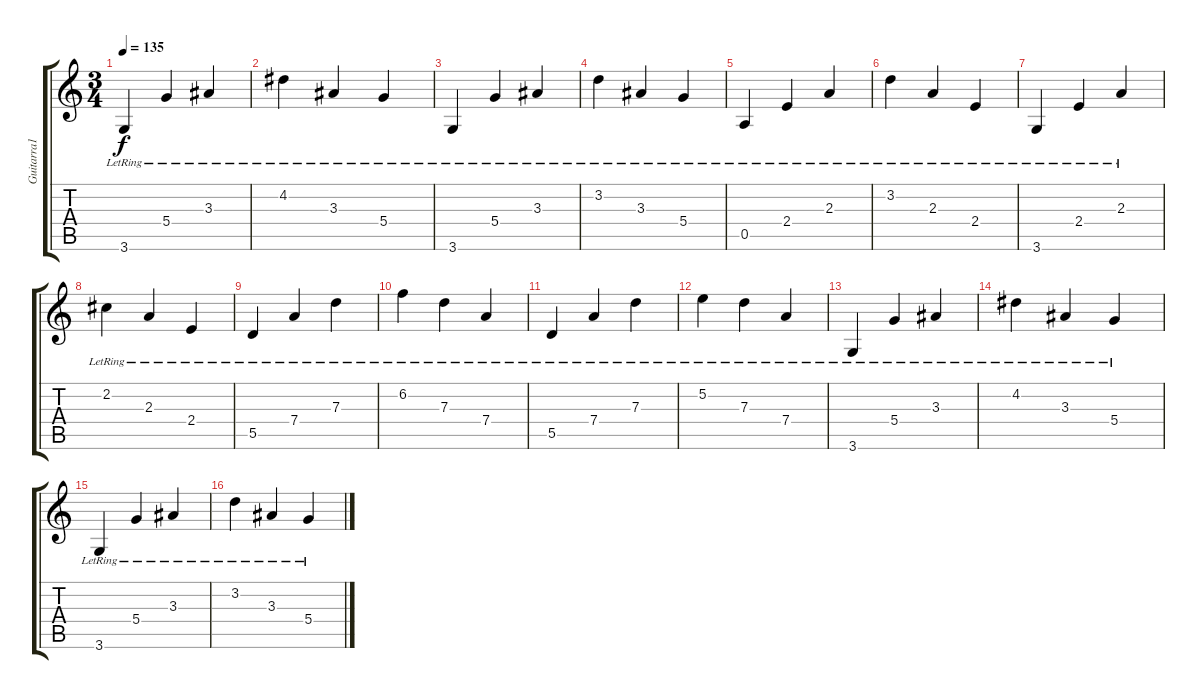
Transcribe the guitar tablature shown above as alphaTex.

\track ("Guitarra1" "Guitarra1") {instrument acousticguitarsteel}
\staff {score tabs}
\tuning (E4 B3 G3 D3 A2 E2) {hide}
\ts (3 4)
\tempo 135
\clef g2
\ks c
3.6{lr}.4{dy f} 5.4{lr}.4 3.3{lr}.4 |
4.2{lr}.4 3.3{lr}.4 5.4{lr}.4 |
3.6{lr}.4 5.4{lr}.4 3.3{lr}.4 |
3.2{lr}.4 3.3{lr}.4 5.4{lr}.4 |
0.5{lr}.4 2.4{lr}.4 2.3{lr}.4 |
3.2{lr}.4 2.3{lr}.4 2.4{lr}.4 |
3.6{lr}.4 2.4{lr}.4 2.3{lr}.4 |
2.2{lr}.4 2.3{lr}.4 2.4{lr}.4 |
5.5{lr}.4 7.4{lr}.4 7.3{lr}.4 |
6.2{lr}.4 7.3{lr}.4 7.4{lr}.4 |
5.5{lr}.4 7.4{lr}.4 7.3{lr}.4 |
5.2{lr}.4 7.3{lr}.4 7.4{lr}.4 |
3.6{lr}.4 5.4{lr}.4 3.3{lr}.4 |
4.2{lr}.4 3.3{lr}.4 5.4{lr}.4 |
3.6{lr}.4 5.4{lr}.4 3.3{lr}.4 |
3.2{lr}.4 3.3{lr}.4 5.4{lr}.4
